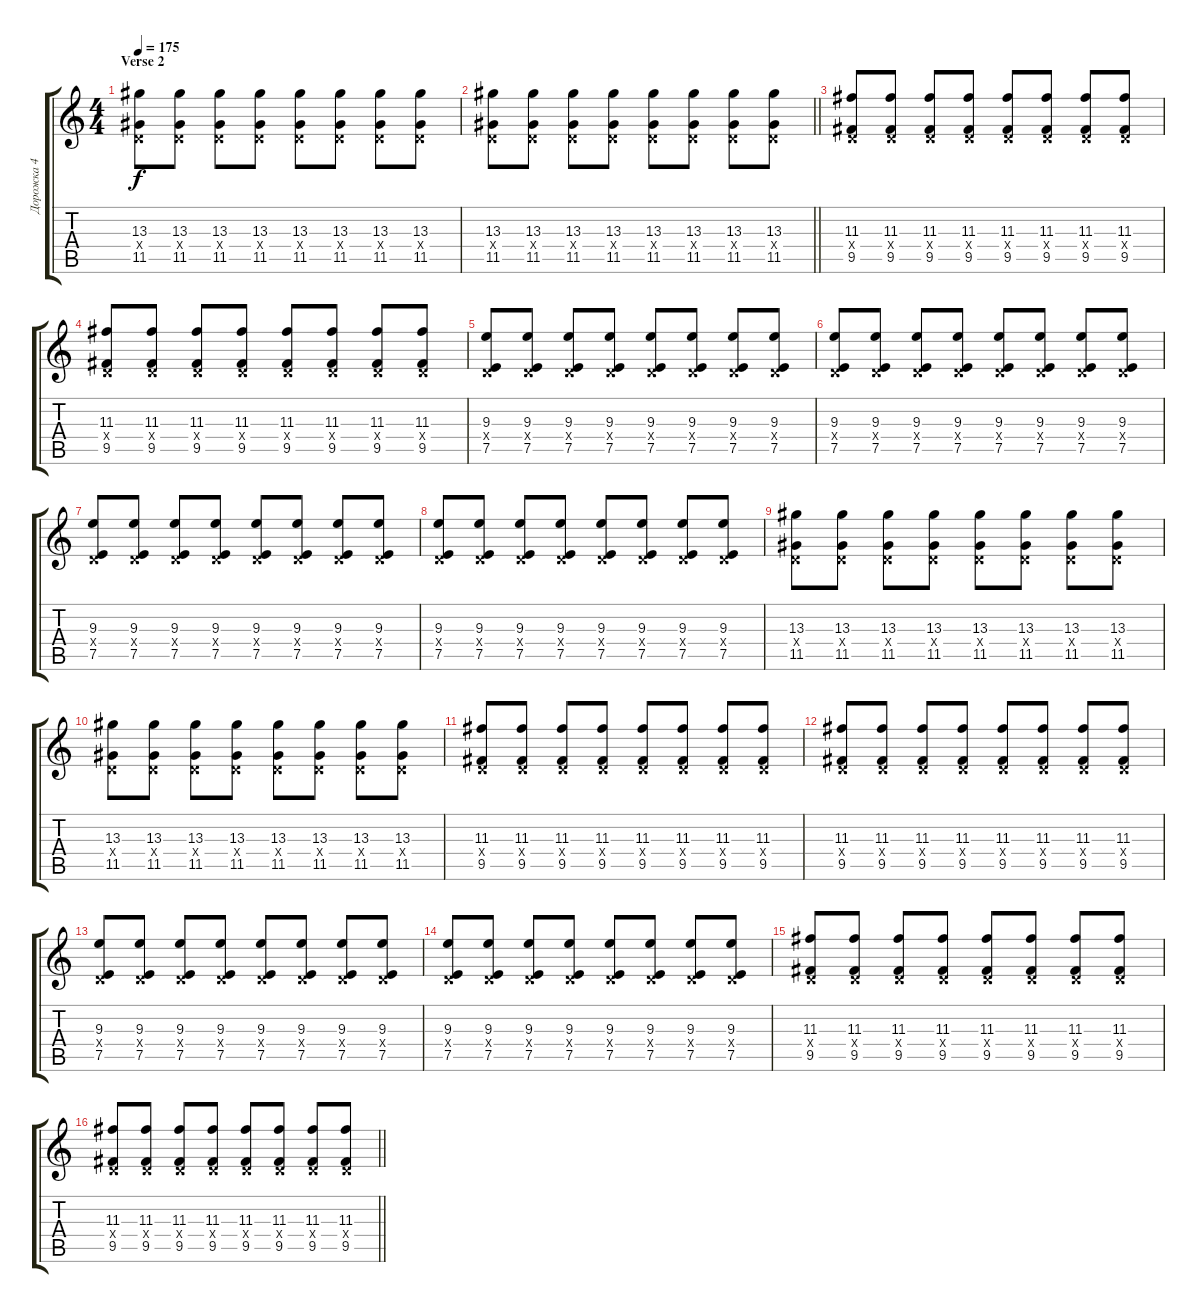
\track ("Дорожка 4" "Дорожка 4") {instrument overdrivenguitar}
\staff {score tabs}
\tuning (E4 B3 G3 D3 A2 E2) {hide}
\ts (4 4)
\section ("" "Verse 2")
\tempo 175
\clef g2
\ks c
(13.3 0.4{x} 11.5).8{dy f} (13.3 0.4{x} 11.5).8 (13.3 0.4{x} 11.5).8 (13.3 0.4{x} 11.5).8 (13.3 0.4{x} 11.5).8 (13.3 0.4{x} 11.5).8 (13.3 0.4{x} 11.5).8 (13.3 0.4{x} 11.5).8 |
\barLineRight lightlight
(13.3 0.4{x} 11.5).8 (13.3 0.4{x} 11.5).8 (13.3 0.4{x} 11.5).8 (13.3 0.4{x} 11.5).8 (13.3 0.4{x} 11.5).8 (13.3 0.4{x} 11.5).8 (13.3 0.4{x} 11.5).8 (13.3 0.4{x} 11.5).8 |
(11.3 0.4{x} 9.5).8 (11.3 0.4{x} 9.5).8 (11.3 0.4{x} 9.5).8 (11.3 0.4{x} 9.5).8 (11.3 0.4{x} 9.5).8 (11.3 0.4{x} 9.5).8 (11.3 0.4{x} 9.5).8 (11.3 0.4{x} 9.5).8 |
(11.3 0.4{x} 9.5).8 (11.3 0.4{x} 9.5).8 (11.3 0.4{x} 9.5).8 (11.3 0.4{x} 9.5).8 (11.3 0.4{x} 9.5).8 (11.3 0.4{x} 9.5).8 (11.3 0.4{x} 9.5).8 (11.3 0.4{x} 9.5).8 |
(9.3 0.4{x} 7.5).8 (9.3 0.4{x} 7.5).8 (9.3 0.4{x} 7.5).8 (9.3 0.4{x} 7.5).8 (9.3 0.4{x} 7.5).8 (9.3 0.4{x} 7.5).8 (9.3 0.4{x} 7.5).8 (9.3 0.4{x} 7.5).8 |
(9.3 0.4{x} 7.5).8 (9.3 0.4{x} 7.5).8 (9.3 0.4{x} 7.5).8 (9.3 0.4{x} 7.5).8 (9.3 0.4{x} 7.5).8 (9.3 0.4{x} 7.5).8 (9.3 0.4{x} 7.5).8 (9.3 0.4{x} 7.5).8 |
(9.3 0.4{x} 7.5).8 (9.3 0.4{x} 7.5).8 (9.3 0.4{x} 7.5).8 (9.3 0.4{x} 7.5).8 (9.3 0.4{x} 7.5).8 (9.3 0.4{x} 7.5).8 (9.3 0.4{x} 7.5).8 (9.3 0.4{x} 7.5).8 |
(9.3 0.4{x} 7.5).8 (9.3 0.4{x} 7.5).8 (9.3 0.4{x} 7.5).8 (9.3 0.4{x} 7.5).8 (9.3 0.4{x} 7.5).8 (9.3 0.4{x} 7.5).8 (9.3 0.4{x} 7.5).8 (9.3 0.4{x} 7.5).8 |
(13.3 0.4{x} 11.5).8 (13.3 0.4{x} 11.5).8 (13.3 0.4{x} 11.5).8 (13.3 0.4{x} 11.5).8 (13.3 0.4{x} 11.5).8 (13.3 0.4{x} 11.5).8 (13.3 0.4{x} 11.5).8 (13.3 0.4{x} 11.5).8 |
(13.3 0.4{x} 11.5).8 (13.3 0.4{x} 11.5).8 (13.3 0.4{x} 11.5).8 (13.3 0.4{x} 11.5).8 (13.3 0.4{x} 11.5).8 (13.3 0.4{x} 11.5).8 (13.3 0.4{x} 11.5).8 (13.3 0.4{x} 11.5).8 |
(11.3 0.4{x} 9.5).8 (11.3 0.4{x} 9.5).8 (11.3 0.4{x} 9.5).8 (11.3 0.4{x} 9.5).8 (11.3 0.4{x} 9.5).8 (11.3 0.4{x} 9.5).8 (11.3 0.4{x} 9.5).8 (11.3 0.4{x} 9.5).8 |
(11.3 0.4{x} 9.5).8 (11.3 0.4{x} 9.5).8 (11.3 0.4{x} 9.5).8 (11.3 0.4{x} 9.5).8 (11.3 0.4{x} 9.5).8 (11.3 0.4{x} 9.5).8 (11.3 0.4{x} 9.5).8 (11.3 0.4{x} 9.5).8 |
(9.3 0.4{x} 7.5).8 (9.3 0.4{x} 7.5).8 (9.3 0.4{x} 7.5).8 (9.3 0.4{x} 7.5).8 (9.3 0.4{x} 7.5).8 (9.3 0.4{x} 7.5).8 (9.3 0.4{x} 7.5).8 (9.3 0.4{x} 7.5).8 |
(9.3 0.4{x} 7.5).8 (9.3 0.4{x} 7.5).8 (9.3 0.4{x} 7.5).8 (9.3 0.4{x} 7.5).8 (9.3 0.4{x} 7.5).8 (9.3 0.4{x} 7.5).8 (9.3 0.4{x} 7.5).8 (9.3 0.4{x} 7.5).8 |
(11.3 0.4{x} 9.5).8 (11.3 0.4{x} 9.5).8 (11.3 0.4{x} 9.5).8 (11.3 0.4{x} 9.5).8 (11.3 0.4{x} 9.5).8 (11.3 0.4{x} 9.5).8 (11.3 0.4{x} 9.5).8 (11.3 0.4{x} 9.5).8 |
\barLineRight lightlight
(11.3 0.4{x} 9.5).8 (11.3 0.4{x} 9.5).8 (11.3 0.4{x} 9.5).8 (11.3 0.4{x} 9.5).8 (11.3 0.4{x} 9.5).8 (11.3 0.4{x} 9.5).8 (11.3 0.4{x} 9.5).8 (11.3 0.4{x} 9.5).8
